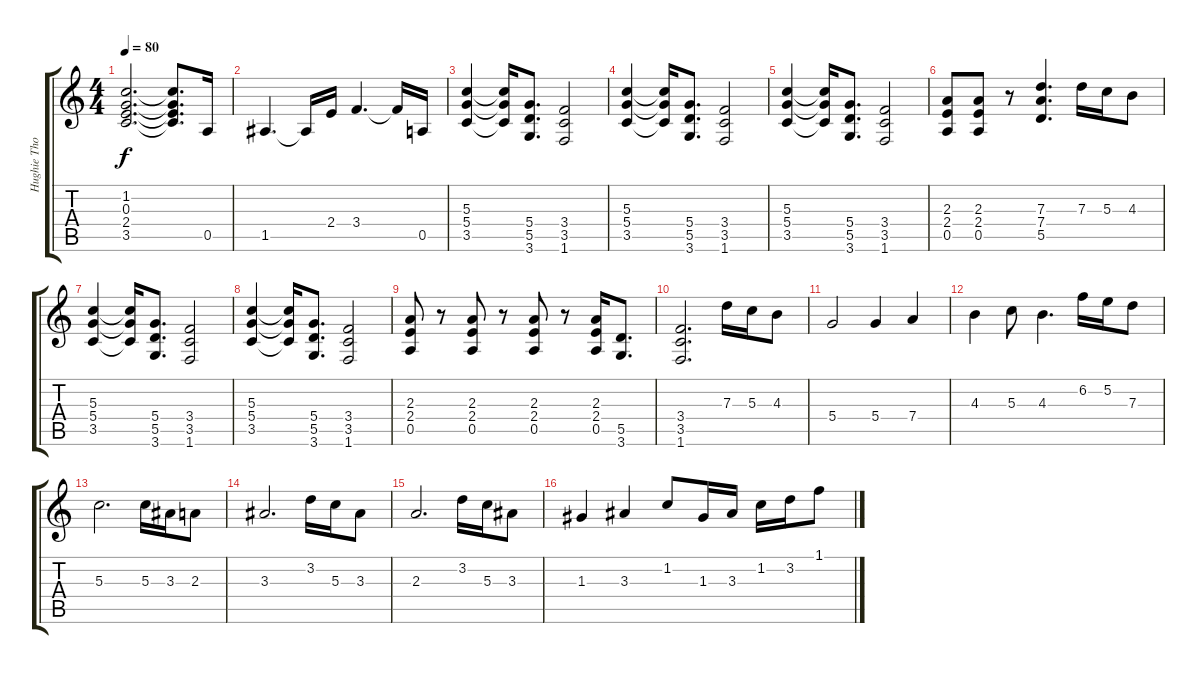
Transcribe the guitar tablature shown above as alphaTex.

\track ("Hughie Thomasson Guitar" "Hughie Tho") {instrument electricguitarclean}
\staff {score tabs}
\tuning (E4 B3 G3 D3 A2 E2) {hide}
\ts (4 4)
\tempo 80
\clef g2
\ks c
(1.2 0.3 2.4 3.5).2{d dy f instrument electricguitarclean} (1.2{t} 0.3{t} 2.4{t} 3.5{t}).8{d} 0.5.16 |
1.5.4{d} 1.5{t}.16 2.4.16 3.4.4{d} 3.4{t}.16 0.5.16 |
(5.3 5.4 3.5).4{instrument overdrivenguitar} (5.3{t} 5.4{t} 3.5{t}).16 (5.4 5.5 3.6).8{d} (3.4 3.5 1.6).2 |
(5.3 5.4 3.5).4 (5.3{t} 5.4{t} 3.5{t}).16 (5.4 5.5 3.6).8{d} (3.4 3.5 1.6).2 |
(5.3 5.4 3.5).4 (5.3{t} 5.4{t} 3.5{t}).16 (5.4 5.5 3.6).8{d} (3.4 3.5 1.6).2 |
(2.3 2.4 0.5).8 (2.3 2.4 0.5).8 r.8 (7.3 7.4 5.5).4{d} 7.3.16{volume 12} 5.3.16 4.3.8 |
(5.3 5.4 3.5).4{volume 10} (5.3{t} 5.4{t} 3.5{t}).16 (5.4 5.5 3.6).8{d} (3.4 3.5 1.6).2 |
(5.3 5.4 3.5).4 (5.3{t} 5.4{t} 3.5{t}).16 (5.4 5.5 3.6).8{d} (3.4 3.5 1.6).2 |
(2.3 2.4 0.5).8 r.8 (2.3 2.4 0.5).8 r.8 (2.3 2.4 0.5).8 r.8 (2.3 2.4 0.5).16 (5.5 3.6).8{d} |
(3.4 3.5 1.6).2{d} 7.3.16{volume 12} 5.3.16 4.3.8 |
5.4.2 5.4.4 7.4.4 |
4.3.4 5.3.8 4.3.4{d} 6.2.16{volume 11} 5.2.16 7.3.8 |
5.3.2{d} 5.3.16 3.3.16 2.3.8 |
3.3.2{d} 3.2.16 5.3.16 3.3.8 |
2.3.2{d} 3.2.16 5.3.16 3.3.8 |
1.3.4 3.3.4 1.2.8 1.3.16 3.3.16 1.2.16 3.2.16 1.1.8
